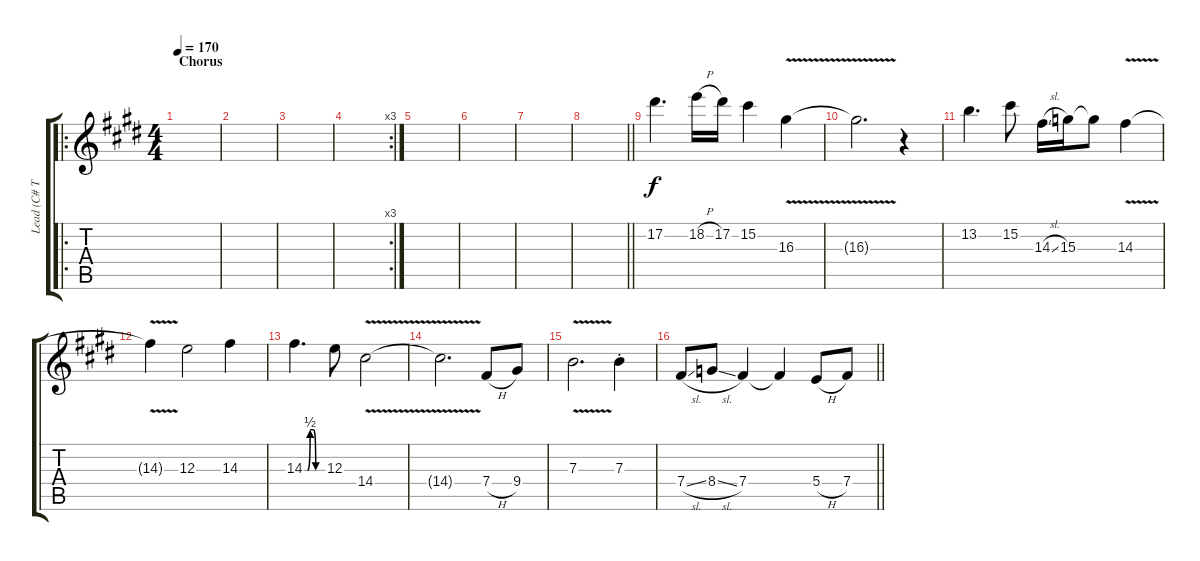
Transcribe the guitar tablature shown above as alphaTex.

\track ("Lead (C# Tuning)" "Lead (C# T") {instrument overdrivenguitar}
\staff {score tabs}
\tuning (Db4 Bb3 E3 B2 Gb2 Db2) {hide}
\ro
\ts (4 4)
\section ("" "Chorus")
\tempo 170
\clef g2
\ks c#minor
|
|
|
\rc 3
|
|
|
|
\barLineRight lightlight
|
17.2.4{d} 18.2{h}.16 17.2.16 15.2.4 16.3{v}.4 |
16.3{t}.2{d} r.4 |
13.2.4{d} 15.2.8 14.3{sl}.16 15.3.16 15.3{t}.8 14.3{v}.4 |
14.3{t}.4 12.3.2 14.3.4 |
14.3{be (custom 0 0 10 0 19 2 29 2 37 0 44 0 60 0)}.4{d} 12.3.8 14.4{v}.2 |
14.4{t}.2{d} 7.4{h}.8 9.4.8 |
7.3{v}.2{d} 7.3{st}.4 |
\barLineRight lightlight
7.4{sl}.8 8.4{sl}.8 7.4.4 7.4{t}.4 5.4{h}.8 7.4{sl}.8
